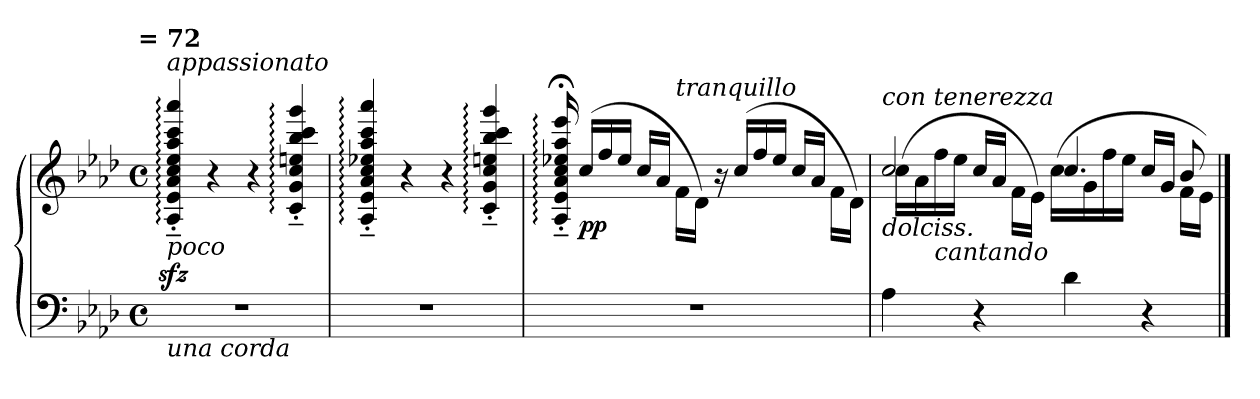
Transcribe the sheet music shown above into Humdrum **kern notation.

**kern	**kern	**dynam
*part1	*part1	*part1
*staff2	*staff1	*staff1/2
*clefF4	*clefG2	*
*k[b-e-a-d-]	*k[b-e-a-d-]	*
!!LO:TX:omd:t= = 72
*M4/4	*M4/4	*
*met(c)	*met(c)	*
*MM72	*MM72	*
=1	=1	=1
!	!LO:TX:a:i:t=appassionato	!
!	!LO:TX:b:i:t=poco	!
!LO:TX:b:i:t=una corda	!	!
1r	4A-zz<:'~/ 4e-zz<:'~/ 4a-zz<:'~/ 4cczz<:'~/ 4ee-zz<:'~/ 4aa-zz<:'~/ 4ccczz<:'~/ 4aaa-zz<:'~/	.
.	4r	.
.	4r	.
.	4c:'~/ 4g:'~/ 4cc:'~/ 4een:'~/ 4bb-:'~/ 4ccc:'~/ 4ggg:'~/	.
=2	=2	=2
1r	4A-:'~/ 4e-:'~/ 4a-:'~/ 4cc:'~/ 4ee-X:'~/ 4aa-:'~/ 4ccc:'~/ 4aaa-:'~/	.
.	4r	.
.	4r	.
.	4c:'~/ 4g:'~/ 4cc:'~/ 4een:'~/ 4bb-:'~/ 4ccc:'~/ 4ggg:'~/	.
=3	=3	=3
*	*MM46	*
1r	16A-;<:'~/ 16e-;<:'~/ 16a-;<:'~/ 16cc;<:'~/ 16ee-X;<:'~/ 16aa-;<:'~/ 16eee-;<:'~/	.
!	!	!LO:DY:b
.	(>16cc/LL	pp
.	16ff/	.
.	16ee-/JJ	.
.	16cc/LL	.
.	16a-/JJ	.
!	!LO:TX:a:i:t=tranquillo	!
.	16f\LL	.
.	16d-\JJ)	.
.	16r	.
.	(>16cc/LL	.
.	16ff/	.
.	16ee-/JJ	.
.	16cc/LL	.
.	16a-/JJ	.
.	16f\LL	.
.	16d-\JJ)	.
!!LO:LB:g=z
=4	=4	=4
*	*^	*
!	!LO:TX:b:i:t=dolciss.	!	!
!	!LO:TX:a:i:t=con tenerezza	!	!
4A-\	2cc/	(>16cc\LL	.
.	.	16a-\	.
!	!	!LO:TX:b:i:t=cantando	!
.	.	16ff\	.
.	.	16ee-\JJ	.
4r	.	16cc/LL	.
.	.	16a-/JJ	.
.	.	16f\LL	.
.	.	16e-\JJ)	.
4d-\	4.cc/	(>16cc\LL	.
.	.	16g\	.
.	.	16ff\	.
.	.	16ee-\JJ	.
4r	.	16cc/LL	.
.	.	16g/JJ	.
.	8b-/	16f\LL	.
.	.	16e-\JJ)	.
*	*v	*v	*
==	==	==
*-	*-	*-
